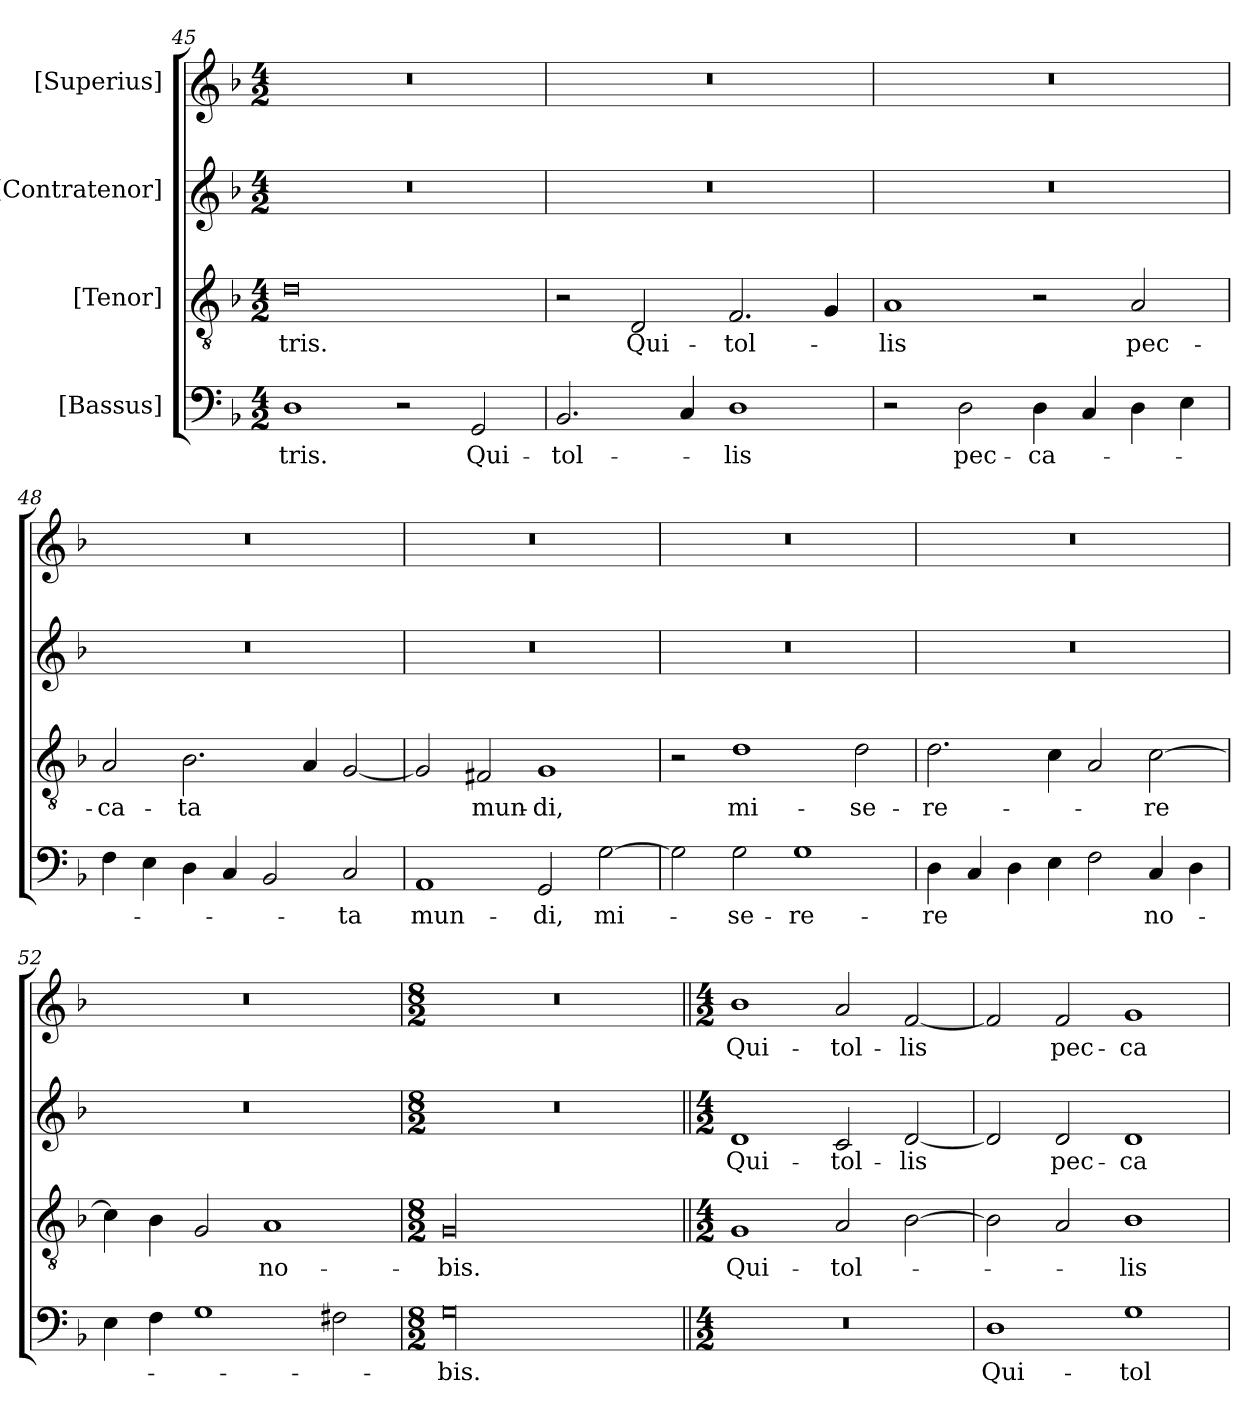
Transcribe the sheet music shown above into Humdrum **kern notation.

**kern	**text	**kern	**text	**kern	**text	**kern	**text
*part4	*part4	*part3	*part3	*part2	*part2	*part1	*part1
*staff4	*staff4	*staff3	*staff3	*staff2	*staff2	*staff1	*staff1
*I"[Bassus]	*	*I"[Tenor]	*	*I"[Contratenor]	*	*I"[Superius]	*
*clefF4	*	*clefGv2	*	*clefG2	*	*clefG2	*
*k[b-]	*	*k[b-]	*	*k[b-]	*	*k[b-]	*
*M4/2	*	*M4/2	*	*M4/2	*	*M4/2	*
=45	=45	=45	=45	=45	=45	=45	=45
1D\	-tris.	0d\	-tris.	0r	.	0r	.
2r	.	.	.	.	.	.	.
2GG/	Qui-	.	.	.	.	.	.
=46	=46	=46	=46	=46	=46	=46	=46
2.BB-/	tol-	2r	.	0r	.	0r	.
.	.	2D/	Qui-	.	.	.	.
4C/	.	.	.	.	.	.	.
1D\	-lis	2.F/	tol-	.	.	.	.
.	.	4G/	.	.	.	.	.
=47	=47	=47	=47	=47	=47	=47	=47
2r	.	1A/	-lis	0r	.	0r	.
2D\	pec-	.	.	.	.	.	.
4D\	-ca-	2r	.	.	.	.	.
4C/	.	.	.	.	.	.	.
4D\	.	2A/	pec-	.	.	.	.
4E\	.	.	.	.	.	.	.
=48	=48	=48	=48	=48	=48	=48	=48
4F\	.	2A/	-ca-	0r	.	0r	.
4E\	.	.	.	.	.	.	.
4D\	.	2.B-\	-ta	.	.	.	.
4C/	.	.	.	.	.	.	.
2BB-/	.	.	.	.	.	.	.
.	.	4A/	.	.	.	.	.
2C/	-ta	[2G/	.	.	.	.	.
=49	=49	=49	=49	=49	=49	=49	=49
1AA/	mun-	2G/]	.	0r	.	0r	.
.	.	2F#X/	mun-	.	.	.	.
2GG/	-di,	1G/	-di,	.	.	.	.
[2G\	mi-	.	.	.	.	.	.
=50	=50	=50	=50	=50	=50	=50	=50
2G\]	.	2r	.	0r	.	0r	.
2G\	-se-	1d\	mi-	.	.	.	.
1G\	-re-	.	.	.	.	.	.
.	.	2d\	-se-	.	.	.	.
=51	=51	=51	=51	=51	=51	=51	=51
4D\	-re	2.d\	-re-	0r	.	0r	.
4C/	.	.	.	.	.	.	.
4D\	.	.	.	.	.	.	.
4E\	.	4c\	.	.	.	.	.
2F\	.	2A/	.	.	.	.	.
4C/	no-	[2c\	-re	.	.	.	.
4D\	.	.	.	.	.	.	.
=52	=52	=52	=52	=52	=52	=52	=52
4E\	.	4c\]	.	0r	.	0r	.
4F\	.	4B-\	.	.	.	.	.
1G\	.	2G/	.	.	.	.	.
.	.	1A/	no-	.	.	.	.
2F#X\	.	.	.	.	.	.	.
=53	=53	=53	=53	=53	=53	=53	=53
*M8/2	*	*M8/2	*	*M8/2	*	*M8/2	*
00G\	-bis.	00G/	-bis.	00r	.	00r	.
=54||	=54||	=54||	=54||	=54||	=54||	=54||	=54||
*M4/2	*	*M4/2	*	*M4/2	*	*M4/2	*
0r	.	1G/	Qui-	1d/	Qui-	1b-\	Qui-
.	.	2A/	tol-	2c/	tol-	2a/	tol-
.	.	[2B-\	.	[2d/	-lis	[2f/	-lis
=55	=55	=55	=55	=55	=55	=55	=55
1D\	Qui-	2B-\]	.	2d/]	.	2f/]	.
.	.	2A/	.	2d/	pec-	2f/	pec-
1G\	tol-	1B-\	-lis	1d/	-ca-	1g/	-ca-
=	=	=	=	=	=	=	=
*-	*-	*-	*-	*-	*-	*-	*-
